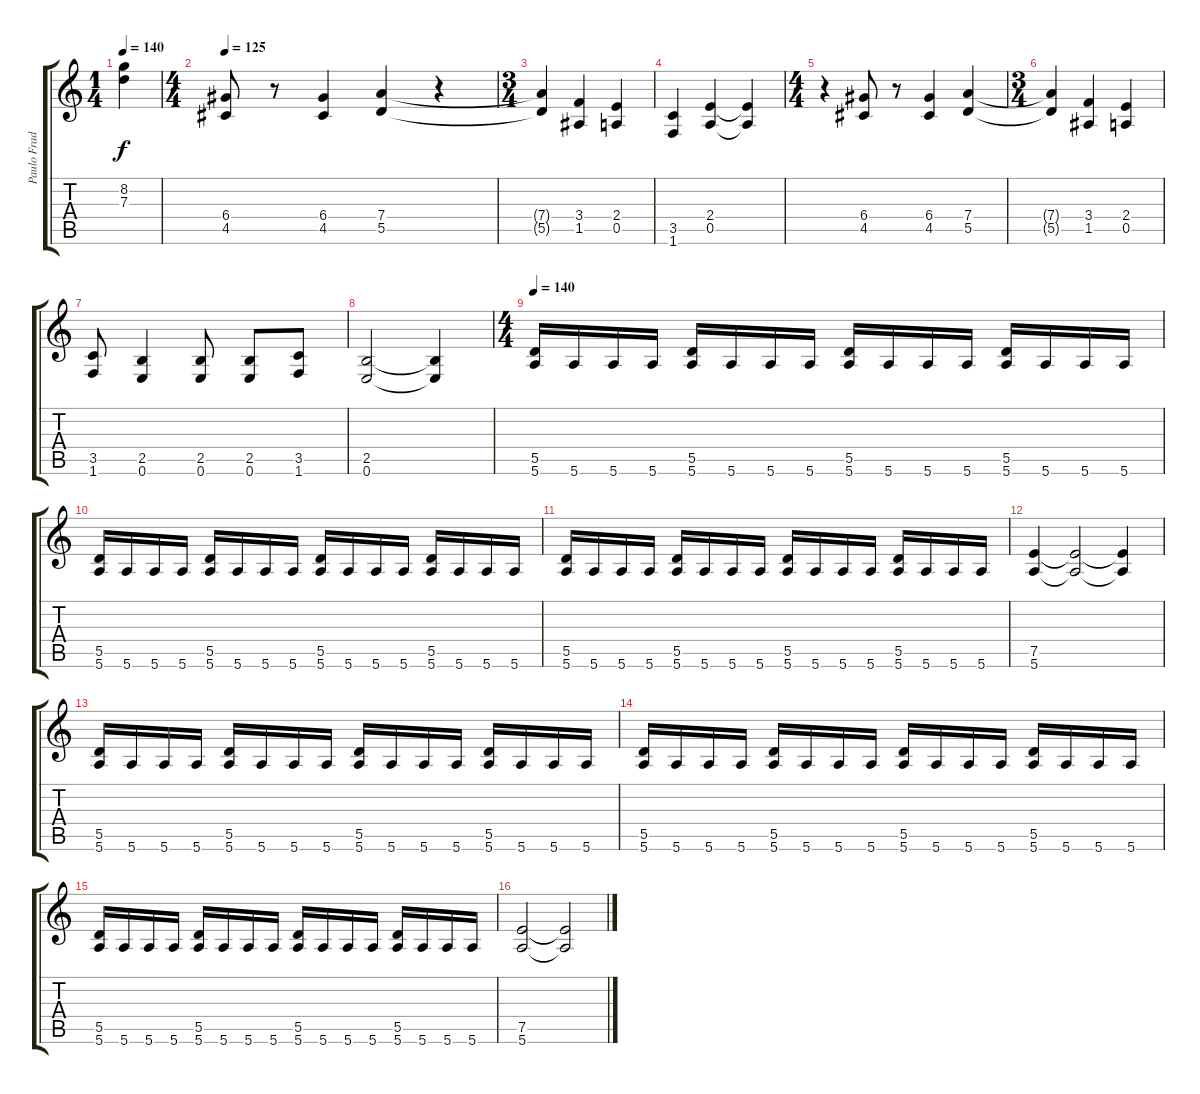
\track ("Paulo Frade" "Paulo Frad") {instrument distortionguitar}
\staff {score tabs}
\tuning (E4 B3 G3 D3 A2 E2) {hide}
\ts (1 4)
\tempo 140
\clef g2
\ks c
(8.2{t} 7.3{t}).4{dy f} |
\ts (4 4)
\tempo 125
(6.4 4.5).8 r.8 (6.4 4.5).4 (7.4 5.5).4 r.4 |
\ts (3 4)
(7.4{t} 5.5{t}).4 (3.4 1.5).4 (2.4 0.5).4 |
(3.5 1.6).4 (2.4 0.5).4 (2.4{t} 0.5{t}).4 |
\ts (4 4)
r.4 (6.4 4.5).8 r.8 (6.4 4.5).4 (7.4 5.5).4 |
\ts (3 4)
(7.4{t} 5.5{t}).4 (3.4 1.5).4 (2.4 0.5).4 |
(3.5 1.6).8 (2.5 0.6).4 (2.5 0.6).8 (2.5 0.6).8 (3.5 1.6).8 |
(2.5 0.6).2 (2.5{t} 0.6{t}).4 |
\ts (4 4)
\tempo 140
(5.5 5.6).16 5.6.16 5.6.16 5.6.16 (5.5 5.6).16 5.6.16 5.6.16 5.6.16 (5.5 5.6).16 5.6.16 5.6.16 5.6.16 (5.5 5.6).16 5.6.16 5.6.16 5.6.16 |
(5.5 5.6).16 5.6.16 5.6.16 5.6.16 (5.5 5.6).16 5.6.16 5.6.16 5.6.16 (5.5 5.6).16 5.6.16 5.6.16 5.6.16 (5.5 5.6).16 5.6.16 5.6.16 5.6.16 |
(5.5 5.6).16 5.6.16 5.6.16 5.6.16 (5.5 5.6).16 5.6.16 5.6.16 5.6.16 (5.5 5.6).16 5.6.16 5.6.16 5.6.16 (5.5 5.6).16 5.6.16 5.6.16 5.6.16 |
(7.5 5.6).4 (7.5{t} 5.6{t}).2 (7.5{t} 5.6{t}).4 |
(5.5 5.6).16 5.6.16 5.6.16 5.6.16 (5.5 5.6).16 5.6.16 5.6.16 5.6.16 (5.5 5.6).16 5.6.16 5.6.16 5.6.16 (5.5 5.6).16 5.6.16 5.6.16 5.6.16 |
(5.5 5.6).16 5.6.16 5.6.16 5.6.16 (5.5 5.6).16 5.6.16 5.6.16 5.6.16 (5.5 5.6).16 5.6.16 5.6.16 5.6.16 (5.5 5.6).16 5.6.16 5.6.16 5.6.16 |
(5.5 5.6).16 5.6.16 5.6.16 5.6.16 (5.5 5.6).16 5.6.16 5.6.16 5.6.16 (5.5 5.6).16 5.6.16 5.6.16 5.6.16 (5.5 5.6).16 5.6.16 5.6.16 5.6.16 |
(7.5 5.6).2 (7.5{t} 5.6{t}).2
